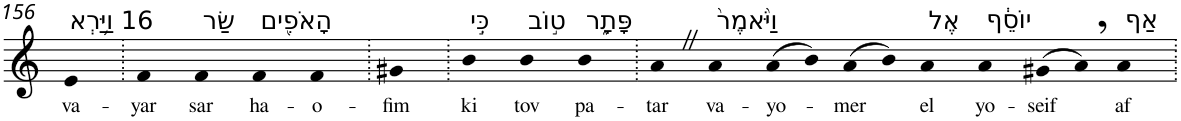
**kern	**text
*part1	*part1
*staff1	*staff1
*I"Piano	*
*I'Pno	*
!!LO:PB:g=z
*clefG2	*
*k[]	*
=156	=156
!LO:TX:a:t=16 וַיַּ֥רְא	!
!	!LO:LY:b
4e	va-
=157.	=157.
!	!LO:LY:b
4f	-yar
!LO:TX:a:t=שַׂר	!
!	!LO:LY:b
4f	sar
!LO:TX:a:t=הָאֹפִ֖ים	!
!	!LO:LY:b
4f	ha-
!	!LO:LY:b
4f	-o-
=158.	=158.
!	!LO:LY:b
4g#X	-fim
=159.	=159.
!LO:TX:a:t=כִּ֣י	!
!	!LO:LY:b
4b	ki
!LO:TX:a:t=ט֣וֹב	!
!	!LO:LY:b
4b	tov
!LO:TX:a:t=פָּתָ֑ר	!
!	!LO:LY:b
4b	pa-
=160.	=160.
!	!LO:LY:b
4aZ	-tar
!LO:TX:a:t=וַיֹּ֙אמֶר֙	!
!	!LO:LY:b
4a	va-
!	!LO:LY:b
(>8a	-yo-
8b)	.
!	!LO:LY:b
(>8a	-mer
8b)	.
!LO:TX:a:t=אֶל	!
!	!LO:LY:b
4a	el
!LO:TX:a:t=יוֹסֵ֔ף	!
!	!LO:LY:b
4a	yo-
!	!LO:LY:b
(>8g#X	-seif
8a,)	.
!LO:TX:a:t=אַף	!
!	!LO:LY:b
4a	af
=.	=.
*-	*-
